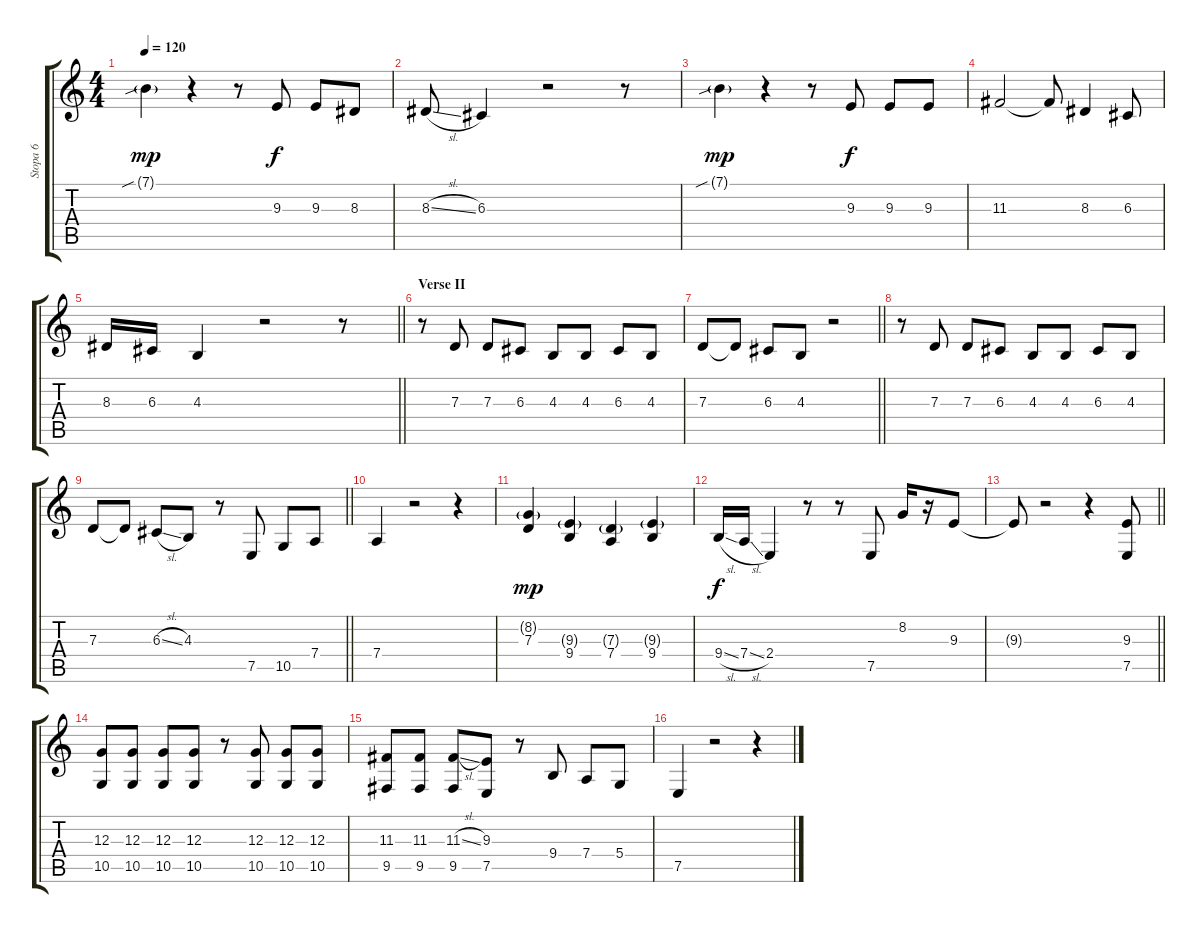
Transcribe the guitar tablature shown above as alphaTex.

\track ("Stopa 6" "Stopa 6") {instrument tenorsax}
\staff {score tabs}
\tuning (E4 B3 G3 D3 A2 E2) {hide}
\ts (4 4)
\tempo 120
\clef g2
\ks c
7.1{sib g}.4{dy mp} r.4 r.8 9.3.8{dy f} 9.3.8 8.3.8 |
8.3{sl}.8 6.3.4 r.2 r.8 |
7.1{sib g}.4{dy mp} r.4 r.8 9.3.8{dy f} 9.3.8 9.3.8 |
11.3.2 11.3{t}.8 8.3.4 6.3.8 |
\barLineRight lightlight
8.3.16 6.3.16 4.3.4 r.2 r.8 |
\section ("" "Verse II")
r.8 7.3.8 7.3.8 6.3.8 4.3.8 4.3.8 6.3.8 4.3.8 |
\barLineRight lightlight
7.3.8 7.3{t}.8 6.3.8 4.3.8 r.2 |
r.8 7.3.8 7.3.8 6.3.8 4.3.8 4.3.8 6.3.8 4.3.8 |
\barLineRight lightlight
7.3.8 7.3{t}.8 6.3{sl}.8 4.3.8 r.8 7.5.8 10.5.8 7.4.8 |
7.4.4 r.2 r.4 |
(8.2{g} 7.3).4{dy mp} (9.3{g} 9.4).4 (7.3{g} 7.4).4 (9.3{g} 9.4).4 |
9.4{sl}.16{dy f} 7.4{sl}.16 2.4.4 r.8 r.8 7.5.8 8.2.16 r.16 9.3.8 |
\barLineRight lightlight
9.3{t}.8 r.2 r.4 (9.3 7.5).8 |
(12.3 10.5).8 (12.3 10.5).8 (12.3 10.5).8 (12.3 10.5).8 r.8 (12.3 10.5).8 (12.3 10.5).8 (12.3 10.5).8 |
(11.3 9.5).8 (11.3 9.5).8 (11.3{sl} 9.5).8 (9.3 7.5).8 r.8 9.4.8 7.4.8 5.4.8 |
7.5.4 r.2 r.4
